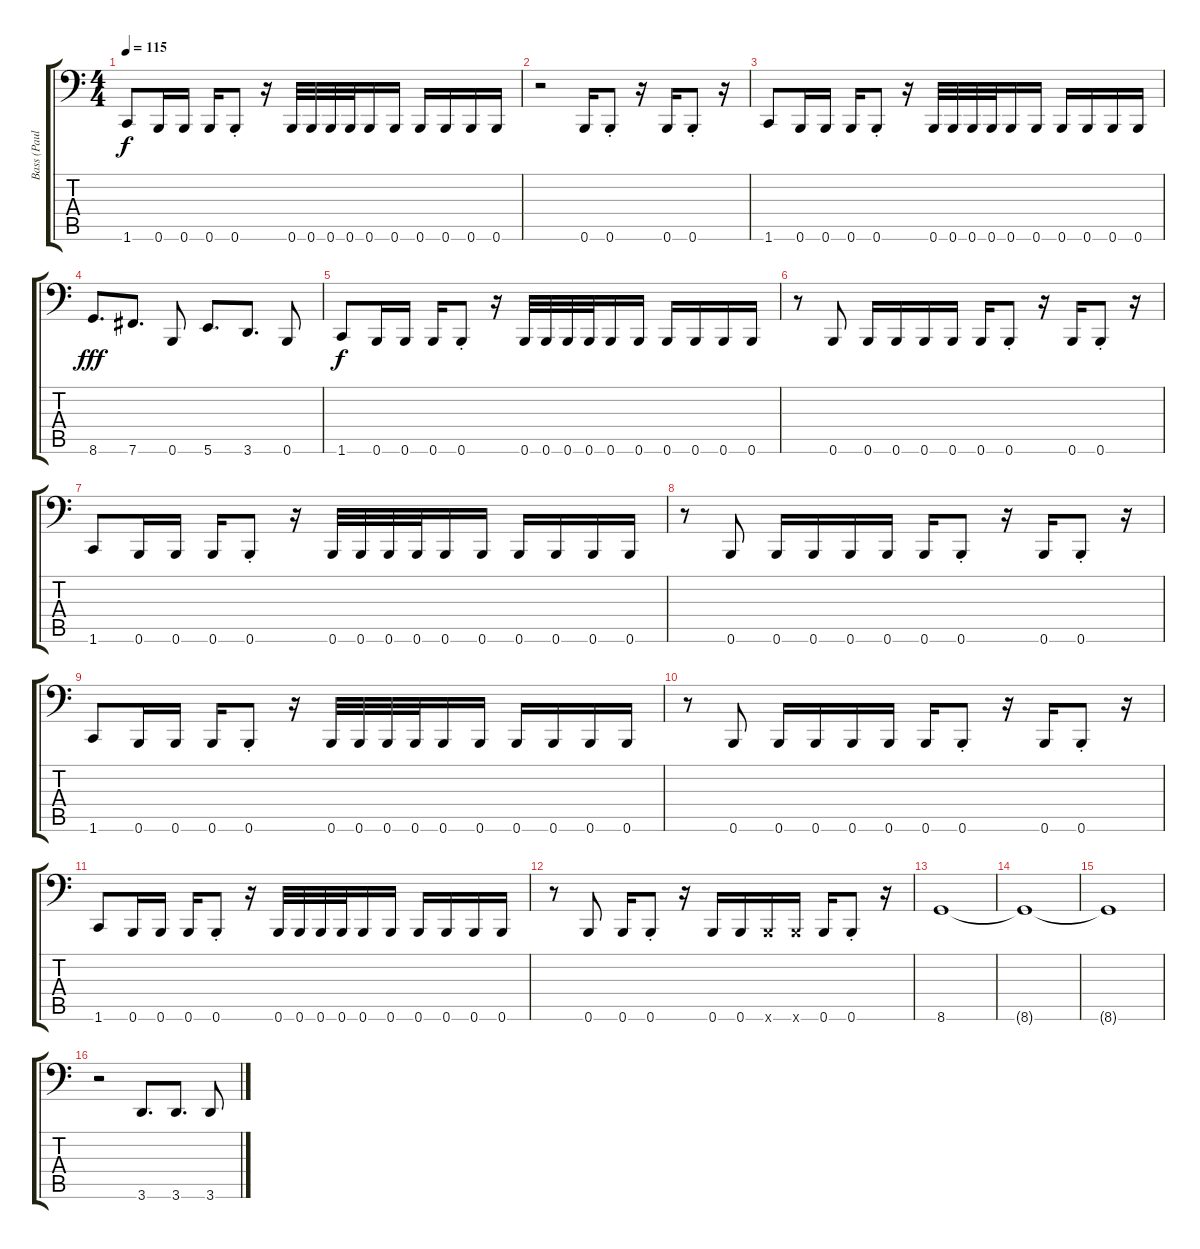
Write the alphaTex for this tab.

\track ("Bass (Paul)" "Bass (Paul") {instrument electricbassfinger}
\staff {score tabs}
\tuning (Db3 Ab2 E2 B1 Gb1 B0) {hide}
\ts (4 4)
\tempo 115
\clef f4
\ks c
1.6.8{dy f} 0.6.16 0.6.16 0.6.16 0.6{st}.8 r.16 0.6.32 0.6.32 0.6.32 0.6.32 0.6.16 0.6.16 0.6.16 0.6.16 0.6.16 0.6.16 |
r.2 0.6.16 0.6{st}.8 r.16 0.6.16 0.6{st}.8 r.16 |
1.6.8 0.6.16 0.6.16 0.6.16 0.6{st}.8 r.16 0.6.32 0.6.32 0.6.32 0.6.32 0.6.16 0.6.16 0.6.16 0.6.16 0.6.16 0.6.16 |
8.6.8{d dy fff} 7.6.8{d} 0.6.8 5.6.8{d} 3.6.8{d} 0.6.8 |
1.6.8{dy f} 0.6.16 0.6.16 0.6.16 0.6{st}.8 r.16 0.6.32 0.6.32 0.6.32 0.6.32 0.6.16 0.6.16 0.6.16 0.6.16 0.6.16 0.6.16 |
r.8 0.6.8 0.6.16 0.6.16 0.6.16 0.6.16 0.6.16 0.6{st}.8 r.16 0.6.16 0.6{st}.8 r.16 |
1.6.8 0.6.16 0.6.16 0.6.16 0.6{st}.8 r.16 0.6.32 0.6.32 0.6.32 0.6.32 0.6.16 0.6.16 0.6.16 0.6.16 0.6.16 0.6.16 |
r.8 0.6.8 0.6.16 0.6.16 0.6.16 0.6.16 0.6.16 0.6{st}.8 r.16 0.6.16 0.6{st}.8 r.16 |
1.6.8 0.6.16 0.6.16 0.6.16 0.6{st}.8 r.16 0.6.32 0.6.32 0.6.32 0.6.32 0.6.16 0.6.16 0.6.16 0.6.16 0.6.16 0.6.16 |
r.8 0.6.8 0.6.16 0.6.16 0.6.16 0.6.16 0.6.16 0.6{st}.8 r.16 0.6.16 0.6{st}.8 r.16 |
1.6.8 0.6.16 0.6.16 0.6.16 0.6{st}.8 r.16 0.6.32 0.6.32 0.6.32 0.6.32 0.6.16 0.6.16 0.6.16 0.6.16 0.6.16 0.6.16 |
r.8 0.6.8 0.6.16 0.6{st}.8 r.16 0.6.16 0.6.16 0.6{x}.16 0.6{x}.16 0.6.16 0.6{st}.8 r.16 |
8.6.1{volume 0} |
8.6{t}.1 |
8.6{t}.1 |
r.2 3.6.8{d volume 13} 3.6.8{d} 3.6.8
